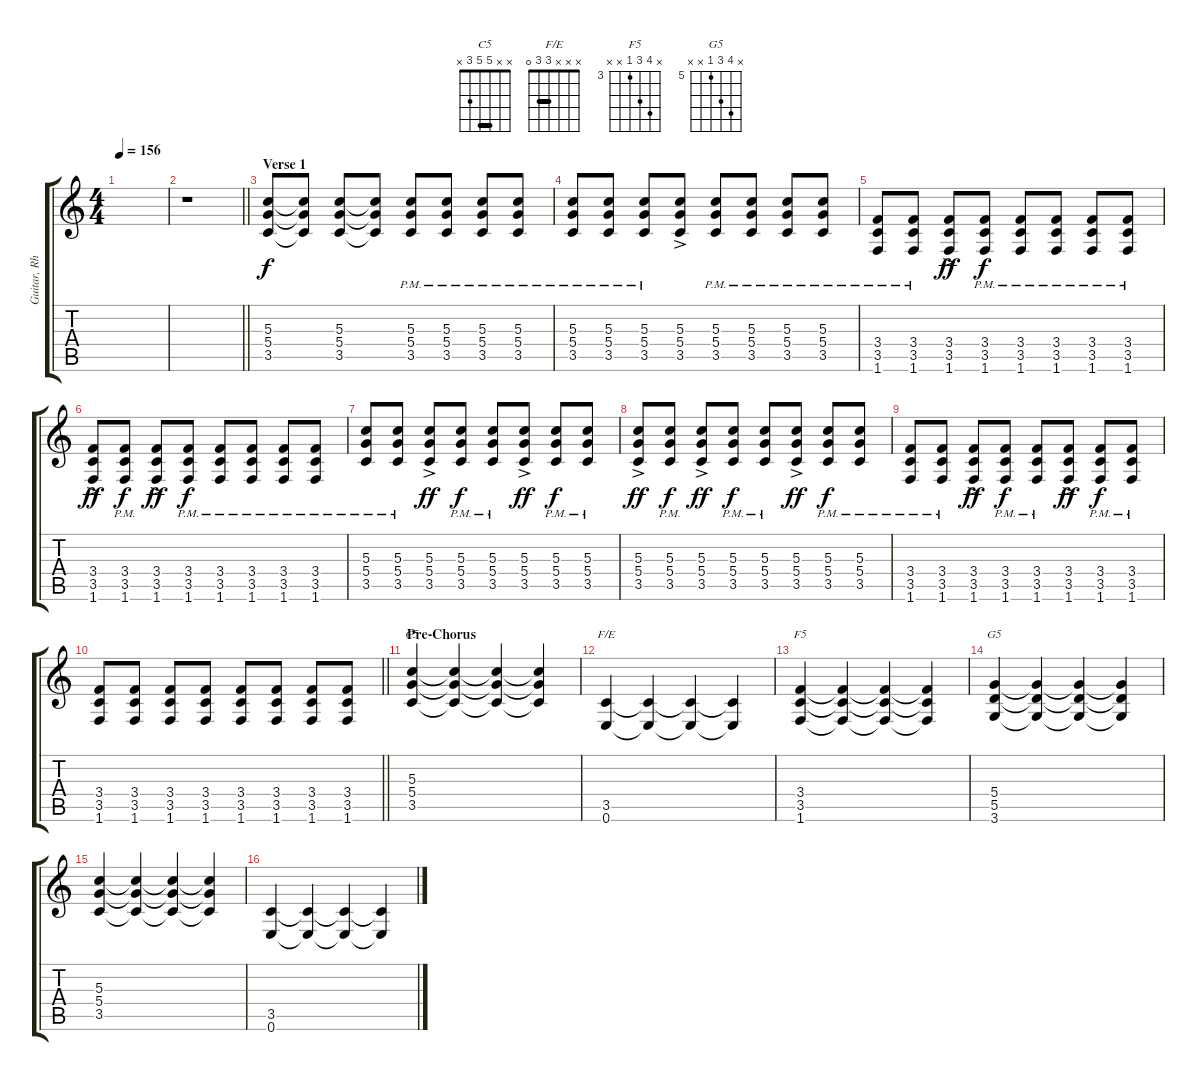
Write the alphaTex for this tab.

\track ("Guitar, Rhythm" "Guitar, Rh") {instrument distortionguitar}
\staff {score tabs}
\tuning (E4 B3 G3 D3 A2 E2) {hide}
\chord ("C5" x x 5 5 3 x) {barre 5}
\chord ("F/E" x x x 3 3 0) {barre 3}
\chord ("F5" x 6 5 3 x x) {firstfret 3}
\chord ("G5" x 8 7 5 x x) {firstfret 5}
\ts (4 4)
\tempo 156
\clef g2
\ks c
|
\barLineRight lightlight
r.1 |
\section ("" "Verse 1")
(5.3 5.4 3.5).8 (5.3{t} 5.4{t} 3.5{t}).8 (5.3 5.4 3.5).8 (5.3{t} 5.4{t} 3.5{t}).8 (5.3{pm} 5.4{pm} 3.5{pm}).8 (5.3{pm} 5.4{pm} 3.5{pm}).8 (5.3{pm} 5.4{pm} 3.5{pm}).8 (5.3{pm} 5.4{pm} 3.5{pm}).8 |
(5.3{pm} 5.4{pm} 3.5{pm}).8 (5.3{pm} 5.4{pm} 3.5{pm}).8 (5.3{pm} 5.4{pm} 3.5{pm}).8 (5.3{ac} 5.4{ac} 3.5{ac}).8 (5.3{pm} 5.4{pm} 3.5{pm}).8 (5.3{pm} 5.4{pm} 3.5{pm}).8 (5.3{pm} 5.4{pm} 3.5{pm}).8 (5.3{pm} 5.4{pm} 3.5{pm}).8 |
(3.4{pm} 3.5{pm} 1.6{pm}).8 (3.4{pm} 3.5{pm} 1.6{pm}).8 (3.4{ac} 3.5{ac} 1.6{ac}).8{dy ff} (3.4{pm} 3.5{pm} 1.6{pm}).8{dy f} (3.4{pm} 3.5{pm} 1.6{pm}).8 (3.4{pm} 3.5{pm} 1.6{pm}).8 (3.4{pm} 3.5{pm} 1.6{pm}).8 (3.4{pm} 3.5{pm} 1.6{pm}).8 |
(3.4{ac} 3.5{ac} 1.6{ac}).8{dy ff} (3.4{pm} 3.5{pm} 1.6{pm}).8{dy f} (3.4{ac} 3.5{ac} 1.6{ac}).8{dy ff} (3.4{pm} 3.5{pm} 1.6{pm}).8{dy f} (3.4{pm} 3.5{pm} 1.6{pm}).8 (3.4{pm} 3.5{pm} 1.6{pm}).8 (3.4{pm} 3.5{pm} 1.6{pm}).8 (3.4{pm} 3.5{pm} 1.6{pm}).8 |
(5.3{pm} 5.4{pm} 3.5{pm}).8 (5.3{pm} 5.4{pm} 3.5{pm}).8 (5.3{ac} 5.4{ac} 3.5{ac}).8{dy ff} (5.3{pm} 5.4{pm} 3.5{pm}).8{dy f} (5.3{pm} 5.4{pm} 3.5{pm}).8 (5.3{ac} 5.4{ac} 3.5{ac}).8{dy ff} (5.3{pm} 5.4{pm} 3.5{pm}).8{dy f} (5.3{pm} 5.4{pm} 3.5{pm}).8 |
(5.3{ac} 5.4{ac} 3.5{ac}).8{dy ff} (5.3{pm} 5.4{pm} 3.5{pm}).8{dy f} (5.3{ac} 5.4{ac} 3.5{ac}).8{dy ff} (5.3{pm} 5.4{pm} 3.5{pm}).8{dy f} (5.3{pm} 5.4{pm} 3.5{pm}).8 (5.3{ac} 5.4{ac} 3.5{ac}).8{dy ff} (5.3{pm} 5.4{pm} 3.5{pm}).8{dy f} (5.3{pm} 5.4{pm} 3.5{pm}).8 |
(3.4{pm} 3.5{pm} 1.6{pm}).8 (3.4{pm} 3.5{pm} 1.6{pm}).8 (3.4{ac} 3.5{ac} 1.6{ac}).8{dy ff} (3.4{pm} 3.5{pm} 1.6{pm}).8{dy f} (3.4{pm} 3.5{pm} 1.6{pm}).8 (3.4{ac} 3.5{ac} 1.6{ac}).8{dy ff} (3.4{pm} 3.5{pm} 1.6{pm}).8{dy f} (3.4{pm} 3.5{pm} 1.6{pm}).8 |
\barLineRight lightlight
(3.4 3.5 1.6).8 (3.4 3.5 1.6).8 (3.4 3.5 1.6).8 (3.4 3.5 1.6).8 (3.4 3.5 1.6).8 (3.4 3.5 1.6).8 (3.4 3.5 1.6).8 (3.4 3.5 1.6).8 |
\section ("" "Pre-Chorus")
(5.3 5.4 3.5).4{ch "C5"} (5.3{t} 5.4{t} 3.5{t}).4 (5.3{t} 5.4{t} 3.5{t}).4 (5.3{t} 5.4{t} 3.5{t}).4 |
(3.5 0.6).4{ch "F/E"} (3.5{t} 0.6{t}).4 (3.5{t} 0.6{t}).4 (3.5{t} 0.6{t}).4 |
(3.4 3.5 1.6).4{ch "F5"} (3.4{t} 3.5{t} 1.6{t}).4 (3.4{t} 3.5{t} 1.6{t}).4 (3.4{t} 3.5{t} 1.6{t}).4 |
(5.4 5.5 3.6).4{ch "G5"} (5.4{t} 5.5{t} 3.6{t}).4 (5.4{t} 5.5{t} 3.6{t}).4 (5.4{t} 5.5{t} 3.6{t}).4 |
(5.3 5.4 3.5).4 (5.3{t} 5.4{t} 3.5{t}).4 (5.3{t} 5.4{t} 3.5{t}).4 (5.3{t} 5.4{t} 3.5{t}).4 |
(3.5 0.6).4 (3.5{t} 0.6{t}).4 (3.5{t} 0.6{t}).4 (3.5{t} 0.6{t}).4
